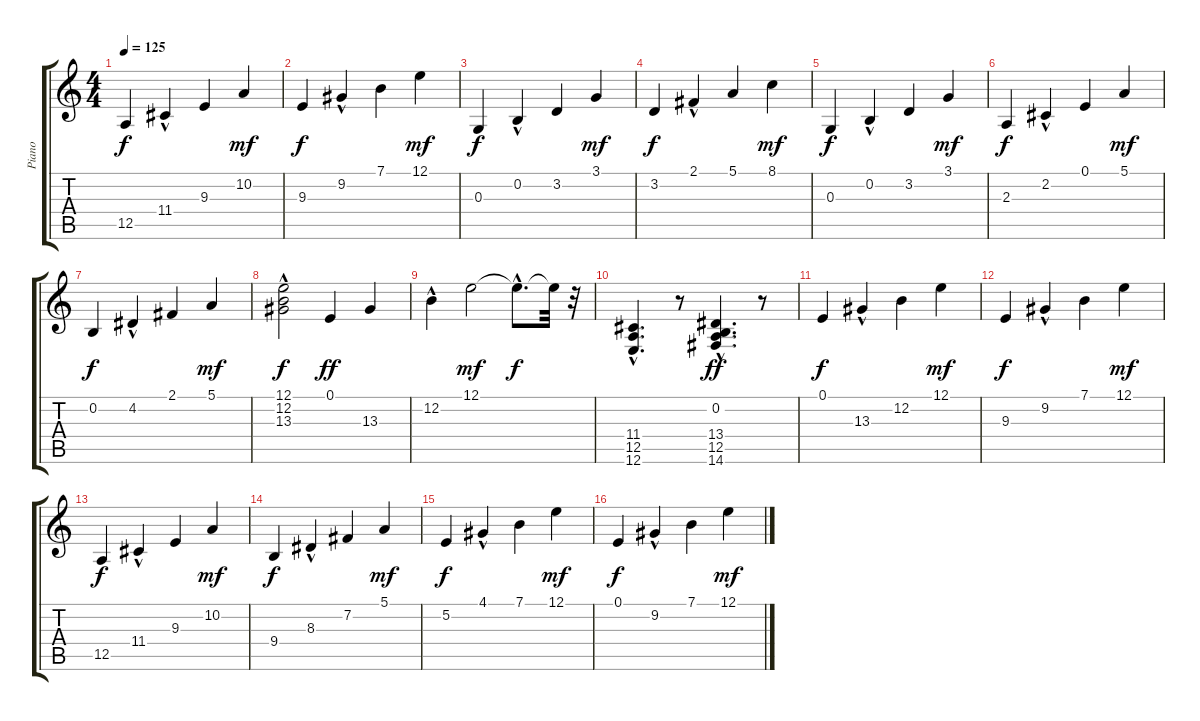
\track ("Piano" "Piano") {instrument acousticgrandpiano}
\staff {score tabs}
\tuning (E4 B3 G3 D3 A2 E2) {hide}
\ts (4 4)
\tempo 125
\clef g2
\ks c
12.5.4{dy f} 11.4{hac}.4 9.3.4 10.2.4{dy mf} |
9.3.4{dy f} 9.2{hac}.4 7.1.4 12.1.4{dy mf} |
0.3.4{dy f} 0.2{hac}.4 3.2.4 3.1.4{dy mf} |
3.2.4{dy f} 2.1{hac}.4 5.1.4 8.1.4{dy mf} |
0.3.4{dy f} 0.2{hac}.4 3.2.4 3.1.4{dy mf} |
2.3.4{dy f} 2.2{hac}.4 0.1.4 5.1.4{dy mf} |
0.2.4{dy f} 4.2{hac}.4 2.1.4 5.1.4{dy mf} |
(12.1{hac} 12.2 13.3).2{dy f} 0.1.4{dy ff} 13.3.4 |
12.2{hac}.4 12.1.2{dy mf} 12.1{hac t}.8{d dy f} 12.1{t}.32 r.32 |
(11.4 12.5 12.6{hac}).4{d} r.8 (0.2 13.4 12.5 14.6{hac}).4{d dy ff} r.8 |
0.1.4{dy f} 13.3{hac}.4 12.2.4 12.1.4{dy mf} |
9.3.4{dy f} 9.2{hac}.4 7.1.4 12.1.4{dy mf} |
12.5.4{dy f} 11.4{hac}.4 9.3.4 10.2.4{dy mf} |
9.4.4{dy f} 8.3{hac}.4 7.2.4 5.1.4{dy mf} |
5.2.4{dy f} 4.1{hac}.4 7.1.4 12.1.4{dy mf} |
0.1.4{dy f} 9.2{hac}.4 7.1.4 12.1.4{dy mf}
